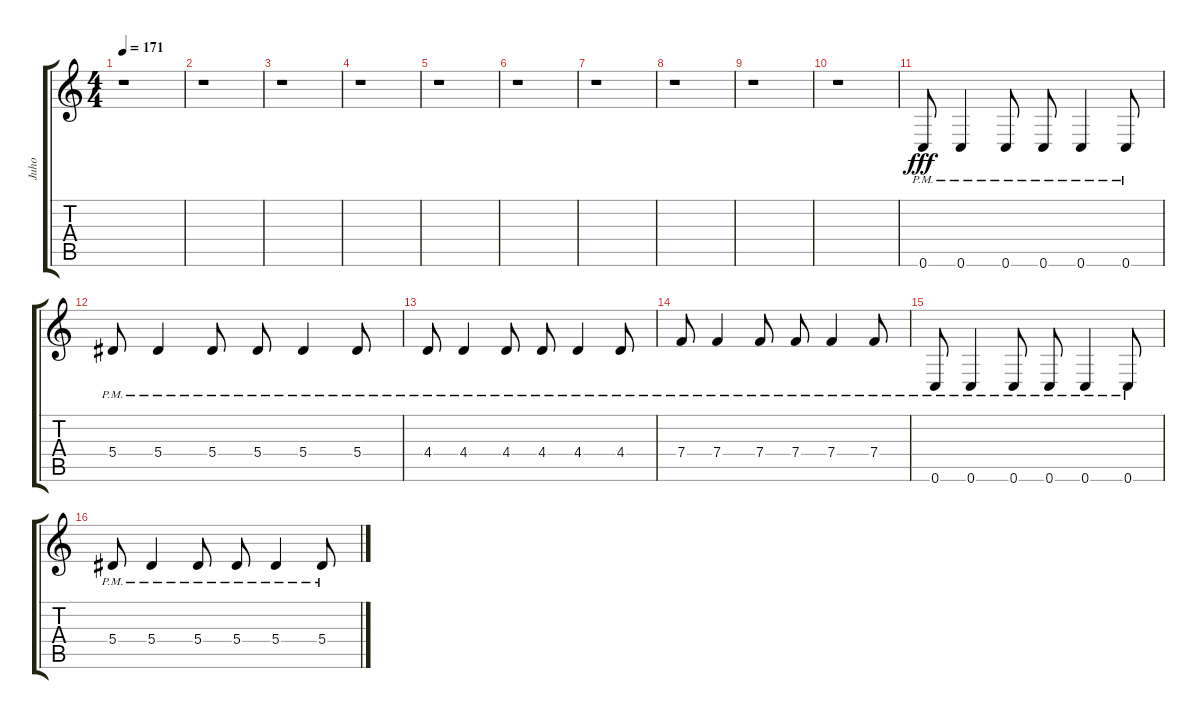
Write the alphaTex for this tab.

\track ("Juho" "Juho") {instrument distortionguitar}
\staff {score tabs}
\tuning (C4 G3 Eb3 Bb2 F2 C2) {hide}
\ts (4 4)
\tempo 171
\clef g2
\ks c
r.1{dy fff} |
r.1 |
r.1 |
r.1 |
r.1 |
r.1 |
r.1 |
r.1 |
r.1 |
r.1 |
0.6{pm}.8 0.6{pm}.4 0.6{pm}.8 0.6{pm}.8 0.6{pm}.4 0.6{pm}.8 |
5.4{pm}.8 5.4{pm}.4 5.4{pm}.8 5.4{pm}.8 5.4{pm}.4 5.4{pm}.8 |
4.4{pm}.8 4.4{pm}.4 4.4{pm}.8 4.4{pm}.8 4.4{pm}.4 4.4{pm}.8 |
7.4{pm}.8 7.4{pm}.4 7.4{pm}.8 7.4{pm}.8 7.4{pm}.4 7.4{pm}.8 |
0.6{pm}.8 0.6{pm}.4 0.6{pm}.8 0.6{pm}.8 0.6{pm}.4 0.6{pm}.8 |
5.4{pm}.8 5.4{pm}.4 5.4{pm}.8 5.4{pm}.8 5.4{pm}.4 5.4{pm}.8
